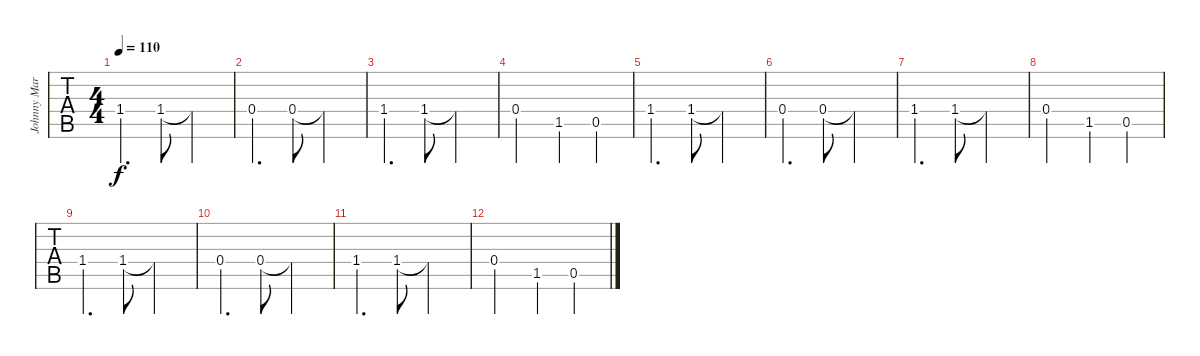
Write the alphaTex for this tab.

\track ("Johnny Marr's electric piano bass" "Johnny Mar") {instrument electricgrandpiano}
\staff {tabs}
\tuning (E4 B3 G3 D3 A2 E2) {hide}
\ts (4 4)
\tempo 110
\clef g2
\ks f
1.4.4{d dy f} 1.4.8 1.4{t}.2 |
0.4.4{d} 0.4.8 0.4{t}.2 |
1.4.4{d} 1.4.8 1.4{t}.2 |
0.4.2 1.5.4 0.5.4 |
1.4.4{d} 1.4.8 1.4{t}.2 |
0.4.4{d} 0.4.8 0.4{t}.2 |
1.4.4{d} 1.4.8 1.4{t}.2 |
0.4.2 1.5.4 0.5.4 |
1.4.4{d} 1.4.8 1.4{t}.2 |
0.4.4{d} 0.4.8 0.4{t}.2 |
1.4.4{d} 1.4.8 1.4{t}.2 |
0.4.2 1.5.4 0.5.4
